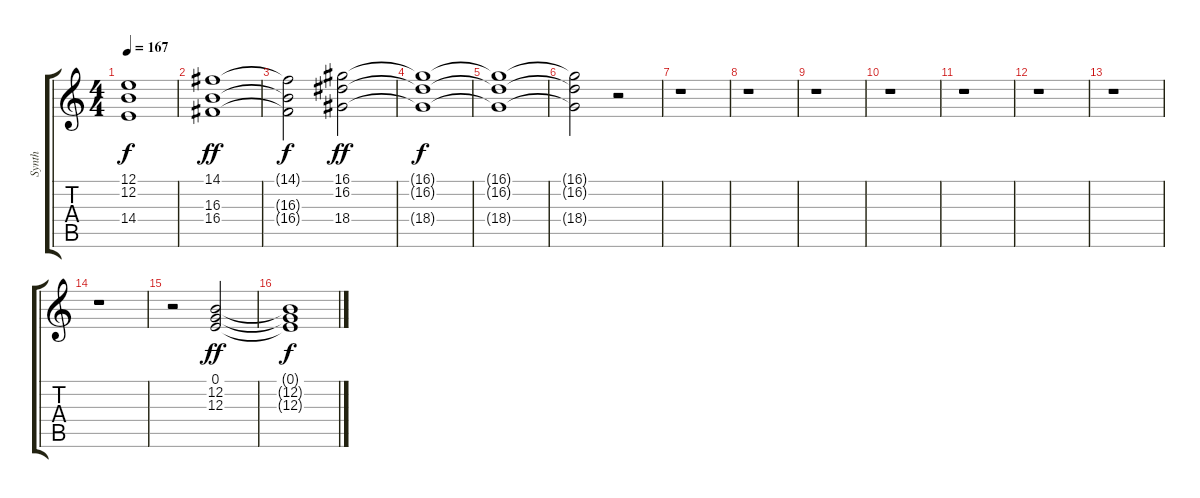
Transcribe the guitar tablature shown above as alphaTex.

\track ("Synth" "Synth") {instrument synthstrings1}
\staff {score tabs}
\tuning (E4 B3 G3 D3 A2 D2) {hide}
\ts (4 4)
\tempo 167
\clef g2
\ks c
(12.1{t} 12.2{t} 14.4{t}).1{dy f} |
(14.1 16.3 16.4).1{dy ff} |
(14.1{t} 16.3{t} 16.4{t}).2{dy f} (16.1 16.2 18.4).2{dy ff} |
(16.1{t} 16.2{t} 18.4{t}).1{dy f} |
(16.1{t} 16.2{t} 18.4{t}).1 |
(16.1{t} 16.2{t} 18.4{t}).2 r.2 |
r.1 |
r.1 |
r.1 |
r.1 |
r.1 |
r.1 |
r.1 |
r.1 |
r.2 (0.1 12.2 12.3).2{dy ff} |
(0.1{t} 12.2{t} 12.3{t}).1{dy f}
